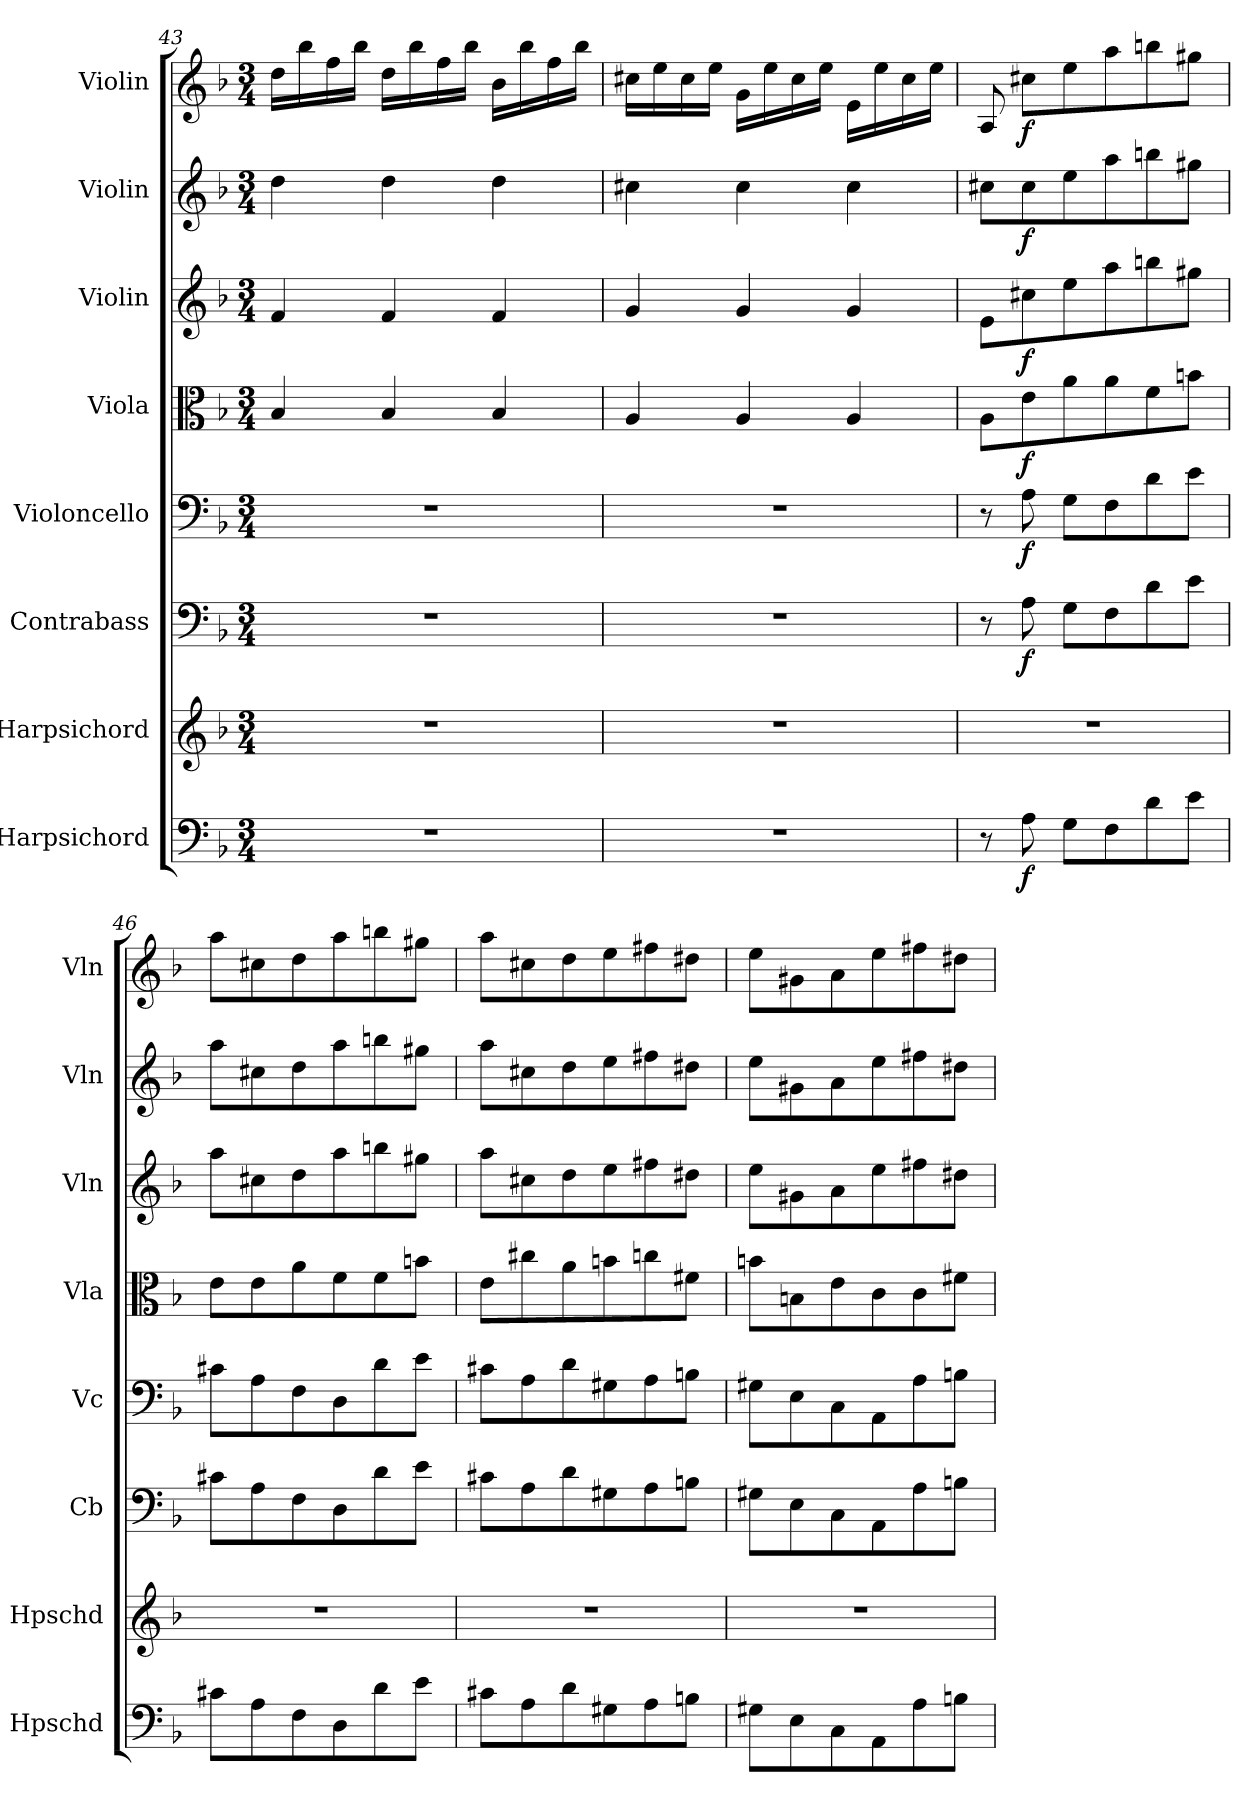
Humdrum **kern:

**kern	**dynam	**kern	**kern	**dynam	**kern	**dynam	**kern	**dynam	**kern	**dynam	**kern	**dynam	**kern	**dynam
*part8	*part8	*part7	*part6	*part6	*part5	*part5	*part4	*part4	*part3	*part3	*part2	*part2	*part1	*part1
*staff8	*staff8	*staff7	*staff6	*staff6	*staff5	*staff5	*staff4	*staff4	*staff3	*staff3	*staff2	*staff2	*staff1	*staff1
*I"Harpsichord	*	*I"Harpsichord	*I"Contrabass	*	*I"Violoncello	*	*I"Viola	*	*I"Violin	*	*I"Violin	*	*I"Violin	*
*I'Hpschd	*	*I'Hpschd	*I'Cb	*	*I'Vc	*	*I'Vla	*	*I'Vln	*	*I'Vln	*	*I'Vln	*
*clefF4	*	*clefG2	*clefF4	*	*clefF4	*	*clefC3	*	*clefG2	*	*clefG2	*	*clefG2	*
*k[b-]	*	*k[b-]	*k[b-]	*	*k[b-]	*	*k[b-]	*	*k[b-]	*	*k[b-]	*	*k[b-]	*
*M3/4	*	*M3/4	*M3/4	*	*M3/4	*	*M3/4	*	*M3/4	*	*M3/4	*	*M3/4	*
=43	=43	=43	=43	=43	=43	=43	=43	=43	=43	=43	=43	=43	=43	=43
2.r	.	2.r	2.r	.	2.r	.	4B-/	.	4f/	.	4dd\	.	16dd\LL	.
.	.	.	.	.	.	.	.	.	.	.	.	.	16bb-\	.
.	.	.	.	.	.	.	.	.	.	.	.	.	16ff\	.
.	.	.	.	.	.	.	.	.	.	.	.	.	16bb-\JJ	.
.	.	.	.	.	.	.	4B-/	.	4f/	.	4dd\	.	16dd\LL	.
.	.	.	.	.	.	.	.	.	.	.	.	.	16bb-\	.
.	.	.	.	.	.	.	.	.	.	.	.	.	16ff\	.
.	.	.	.	.	.	.	.	.	.	.	.	.	16bb-\JJ	.
.	.	.	.	.	.	.	4B-/	.	4f/	.	4dd\	.	16b-\LL	.
.	.	.	.	.	.	.	.	.	.	.	.	.	16bb-\	.
.	.	.	.	.	.	.	.	.	.	.	.	.	16ff\	.
.	.	.	.	.	.	.	.	.	.	.	.	.	16bb-\JJ	.
=44	=44	=44	=44	=44	=44	=44	=44	=44	=44	=44	=44	=44	=44	=44
2.r	.	2.r	2.r	.	2.r	.	4A/	.	4g/	.	4cc#X\	.	16cc#X\LL	.
.	.	.	.	.	.	.	.	.	.	.	.	.	16ee\	.
.	.	.	.	.	.	.	.	.	.	.	.	.	16cc#\	.
.	.	.	.	.	.	.	.	.	.	.	.	.	16ee\JJ	.
.	.	.	.	.	.	.	4A/	.	4g/	.	4cc#\	.	16g\LL	.
.	.	.	.	.	.	.	.	.	.	.	.	.	16ee\	.
.	.	.	.	.	.	.	.	.	.	.	.	.	16cc#\	.
.	.	.	.	.	.	.	.	.	.	.	.	.	16ee\JJ	.
.	.	.	.	.	.	.	4A/	.	4g/	.	4cc#\	.	16e\LL	.
.	.	.	.	.	.	.	.	.	.	.	.	.	16ee\	.
.	.	.	.	.	.	.	.	.	.	.	.	.	16cc#\	.
.	.	.	.	.	.	.	.	.	.	.	.	.	16ee\JJ	.
=45	=45	=45	=45	=45	=45	=45	=45	=45	=45	=45	=45	=45	=45	=45
8r	.	2.r	8r	.	8r	.	8A\L	.	8e\L	.	8cc#X\L	.	8A/	.
8A\	f	.	8A\	f	8A\	f	8e\	f	8cc#X\	f	8cc#\	f	8cc#X\L	f
8G\L	.	.	8G\L	.	8G\L	.	8a\	.	8ee\	.	8ee\	.	8ee\	.
8F\	.	.	8F\	.	8F\	.	8a\	.	8aa\	.	8aa\	.	8aa\	.
8d\	.	.	8d\	.	8d\	.	8f\	.	8bbn\	.	8bbn\	.	8bbn\	.
8e\J	.	.	8e\J	.	8e\J	.	8bn\J	.	8gg#X\J	.	8gg#X\J	.	8gg#X\J	.
=46	=46	=46	=46	=46	=46	=46	=46	=46	=46	=46	=46	=46	=46	=46
8c#X\L	.	2.r	8c#X\L	.	8c#X\L	.	8e\L	.	8aa\L	.	8aa\L	.	8aa\L	.
8A\	.	.	8A\	.	8A\	.	8e\	.	8cc#X\	.	8cc#X\	.	8cc#X\	.
8F\	.	.	8F\	.	8F\	.	8a\	.	8dd\	.	8dd\	.	8dd\	.
8D\	.	.	8D\	.	8D\	.	8f\	.	8aa\	.	8aa\	.	8aa\	.
8d\	.	.	8d\	.	8d\	.	8f\	.	8bbn\	.	8bbn\	.	8bbn\	.
8e\J	.	.	8e\J	.	8e\J	.	8bn\J	.	8gg#X\J	.	8gg#X\J	.	8gg#X\J	.
=47	=47	=47	=47	=47	=47	=47	=47	=47	=47	=47	=47	=47	=47	=47
8c#X\L	.	2.r	8c#X\L	.	8c#X\L	.	8e\L	.	8aa\L	.	8aa\L	.	8aa\L	.
8A\	.	.	8A\	.	8A\	.	8cc#X\	.	8cc#X\	.	8cc#X\	.	8cc#X\	.
8d\	.	.	8d\	.	8d\	.	8a\	.	8dd\	.	8dd\	.	8dd\	.
8G#X\	.	.	8G#X\	.	8G#X\	.	8bn\	.	8ee\	.	8ee\	.	8ee\	.
8A\	.	.	8A\	.	8A\	.	8ccn\	.	8ff#X\	.	8ff#X\	.	8ff#X\	.
8Bn\J	.	.	8Bn\J	.	8Bn\J	.	8f#X\J	.	8dd#X\J	.	8dd#X\J	.	8dd#X\J	.
=48	=48	=48	=48	=48	=48	=48	=48	=48	=48	=48	=48	=48	=48	=48
8G#X\L	.	2.r	8G#X\L	.	8G#X\L	.	8bn\L	.	8ee\L	.	8ee\L	.	8ee\L	.
8E\	.	.	8E\	.	8E\	.	8Bn\	.	8g#X\	.	8g#X\	.	8g#X\	.
8C\	.	.	8C\	.	8C\	.	8e\	.	8a\	.	8a\	.	8a\	.
8AA\	.	.	8AA\	.	8AA\	.	8c\	.	8ee\	.	8ee\	.	8ee\	.
8A\	.	.	8A\	.	8A\	.	8c\	.	8ff#X\	.	8ff#X\	.	8ff#X\	.
8Bn\J	.	.	8Bn\J	.	8Bn\J	.	8f#X\J	.	8dd#X\J	.	8dd#X\J	.	8dd#X\J	.
=	=	=	=	=	=	=	=	=	=	=	=	=	=	=
*-	*-	*-	*-	*-	*-	*-	*-	*-	*-	*-	*-	*-	*-	*-
